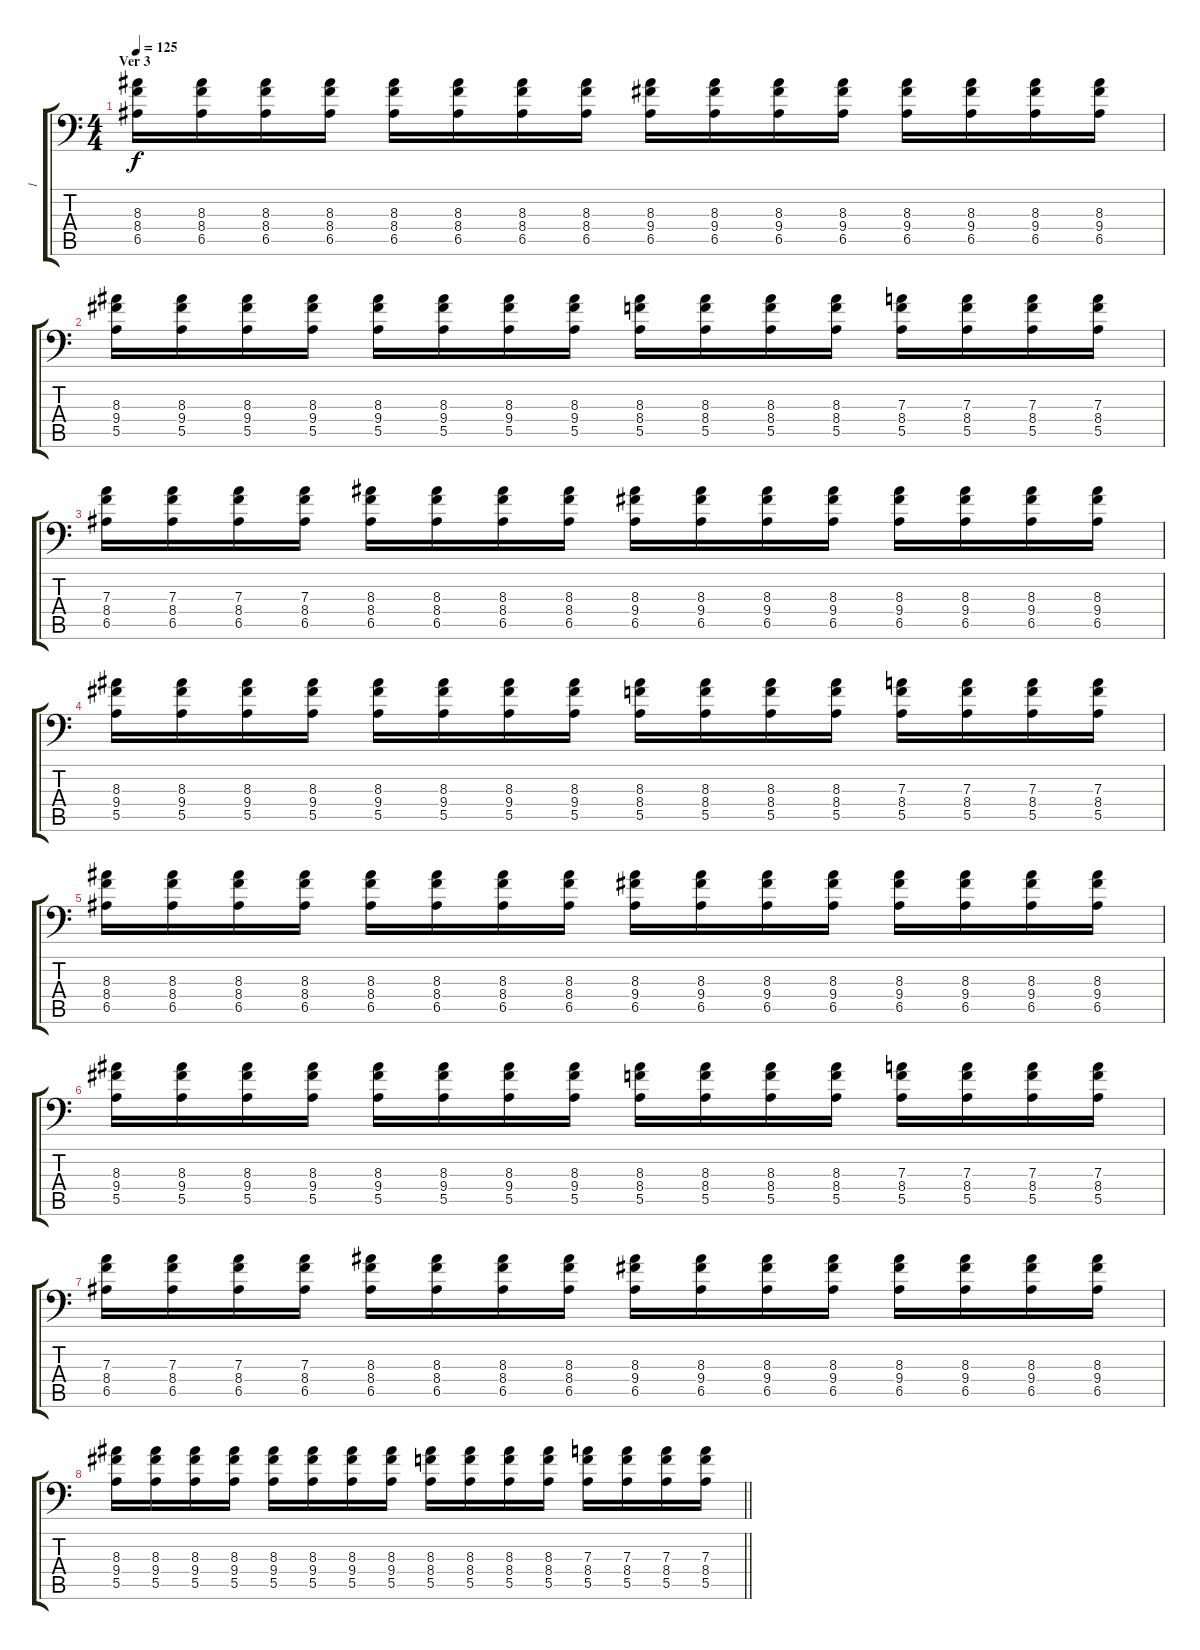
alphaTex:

\track ("1" "1") {instrument distortionguitar}
\staff {score tabs}
\tuning (B3 Gb3 D3 A2 E2 A1) {hide}
\ts (4 4)
\section ("" "Ver 3")
\tempo 125
\clef f4
\ks c
(8.3 8.4 6.5).16{dy f} (8.3 8.4 6.5).16 (8.3 8.4 6.5).16 (8.3 8.4 6.5).16 (8.3 8.4 6.5).16 (8.3 8.4 6.5).16 (8.3 8.4 6.5).16 (8.3 8.4 6.5).16 (8.3 9.4 6.5).16 (8.3 9.4 6.5).16 (8.3 9.4 6.5).16 (8.3 9.4 6.5).16 (8.3 9.4 6.5).16 (8.3 9.4 6.5).16 (8.3 9.4 6.5).16 (8.3 9.4 6.5).16 |
(8.3 9.4 5.5).16 (8.3 9.4 5.5).16 (8.3 9.4 5.5).16 (8.3 9.4 5.5).16 (8.3 9.4 5.5).16 (8.3 9.4 5.5).16 (8.3 9.4 5.5).16 (8.3 9.4 5.5).16 (8.3 8.4 5.5).16 (8.3 8.4 5.5).16 (8.3 8.4 5.5).16 (8.3 8.4 5.5).16 (7.3 8.4 5.5).16 (7.3 8.4 5.5).16 (7.3 8.4 5.5).16 (7.3 8.4 5.5).16 |
(7.3 8.4 6.5).16 (7.3 8.4 6.5).16 (7.3 8.4 6.5).16 (7.3 8.4 6.5).16 (8.3 8.4 6.5).16 (8.3 8.4 6.5).16 (8.3 8.4 6.5).16 (8.3 8.4 6.5).16 (8.3 9.4 6.5).16 (8.3 9.4 6.5).16 (8.3 9.4 6.5).16 (8.3 9.4 6.5).16 (8.3 9.4 6.5).16 (8.3 9.4 6.5).16 (8.3 9.4 6.5).16 (8.3 9.4 6.5).16 |
(8.3 9.4 5.5).16 (8.3 9.4 5.5).16 (8.3 9.4 5.5).16 (8.3 9.4 5.5).16 (8.3 9.4 5.5).16 (8.3 9.4 5.5).16 (8.3 9.4 5.5).16 (8.3 9.4 5.5).16 (8.3 8.4 5.5).16 (8.3 8.4 5.5).16 (8.3 8.4 5.5).16 (8.3 8.4 5.5).16 (7.3 8.4 5.5).16 (7.3 8.4 5.5).16 (7.3 8.4 5.5).16 (7.3 8.4 5.5).16 |
(8.3 8.4 6.5).16 (8.3 8.4 6.5).16 (8.3 8.4 6.5).16 (8.3 8.4 6.5).16 (8.3 8.4 6.5).16 (8.3 8.4 6.5).16 (8.3 8.4 6.5).16 (8.3 8.4 6.5).16 (8.3 9.4 6.5).16 (8.3 9.4 6.5).16 (8.3 9.4 6.5).16 (8.3 9.4 6.5).16 (8.3 9.4 6.5).16 (8.3 9.4 6.5).16 (8.3 9.4 6.5).16 (8.3 9.4 6.5).16 |
(8.3 9.4 5.5).16 (8.3 9.4 5.5).16 (8.3 9.4 5.5).16 (8.3 9.4 5.5).16 (8.3 9.4 5.5).16 (8.3 9.4 5.5).16 (8.3 9.4 5.5).16 (8.3 9.4 5.5).16 (8.3 8.4 5.5).16 (8.3 8.4 5.5).16 (8.3 8.4 5.5).16 (8.3 8.4 5.5).16 (7.3 8.4 5.5).16 (7.3 8.4 5.5).16 (7.3 8.4 5.5).16 (7.3 8.4 5.5).16 |
(7.3 8.4 6.5).16 (7.3 8.4 6.5).16 (7.3 8.4 6.5).16 (7.3 8.4 6.5).16 (8.3 8.4 6.5).16 (8.3 8.4 6.5).16 (8.3 8.4 6.5).16 (8.3 8.4 6.5).16 (8.3 9.4 6.5).16 (8.3 9.4 6.5).16 (8.3 9.4 6.5).16 (8.3 9.4 6.5).16 (8.3 9.4 6.5).16 (8.3 9.4 6.5).16 (8.3 9.4 6.5).16 (8.3 9.4 6.5).16 |
\barLineRight lightlight
(8.3 9.4 5.5).16 (8.3 9.4 5.5).16 (8.3 9.4 5.5).16 (8.3 9.4 5.5).16 (8.3 9.4 5.5).16 (8.3 9.4 5.5).16 (8.3 9.4 5.5).16 (8.3 9.4 5.5).16 (8.3 8.4 5.5).16 (8.3 8.4 5.5).16 (8.3 8.4 5.5).16 (8.3 8.4 5.5).16 (7.3 8.4 5.5).16 (7.3 8.4 5.5).16 (7.3 8.4 5.5).16 (7.3 8.4 5.5).16
